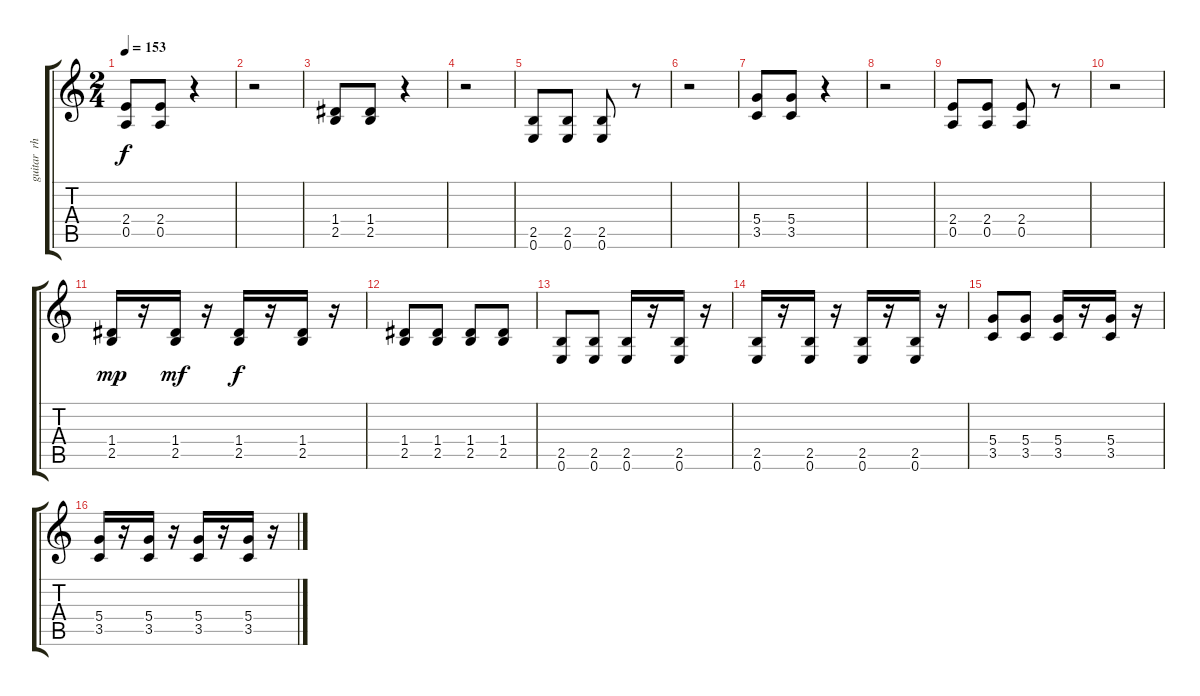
\track ("guitar  rhythm  left" "guitar  rh") {instrument distortionguitar}
\staff {score tabs}
\tuning (E4 B3 G3 D3 A2 E2) {hide}
\ts (2 4)
\tempo 153
\clef g2
\ks c
(2.4 0.5).8{dy f} (2.4 0.5).8 r.4 |
r.2 |
(1.4 2.5).8 (1.4 2.5).8 r.4 |
r.2 |
(2.5 0.6).8 (2.5 0.6).8 (2.5 0.6).8 r.8 |
r.2 |
(5.4 3.5).8 (5.4 3.5).8 r.4 |
r.2 |
(2.4 0.5).8 (2.4 0.5).8 (2.4 0.5).8 r.8 |
r.2 |
(1.4 2.5).16{dy mp} r.16 (1.4 2.5).16{dy mf} r.16 (1.4 2.5).16{dy f} r.16 (1.4 2.5).16 r.16 |
(1.4 2.5).8 (1.4 2.5).8 (1.4 2.5).8 (1.4 2.5).8 |
(2.5 0.6).8 (2.5 0.6).8 (2.5 0.6).16 r.16 (2.5 0.6).16 r.16 |
(2.5 0.6).16 r.16 (2.5 0.6).16 r.16 (2.5 0.6).16 r.16 (2.5 0.6).16 r.16 |
(5.4 3.5).8 (5.4 3.5).8 (5.4 3.5).16 r.16 (5.4 3.5).16 r.16 |
(5.4 3.5).16 r.16 (5.4 3.5).16 r.16 (5.4 3.5).16 r.16 (5.4 3.5).16 r.16
